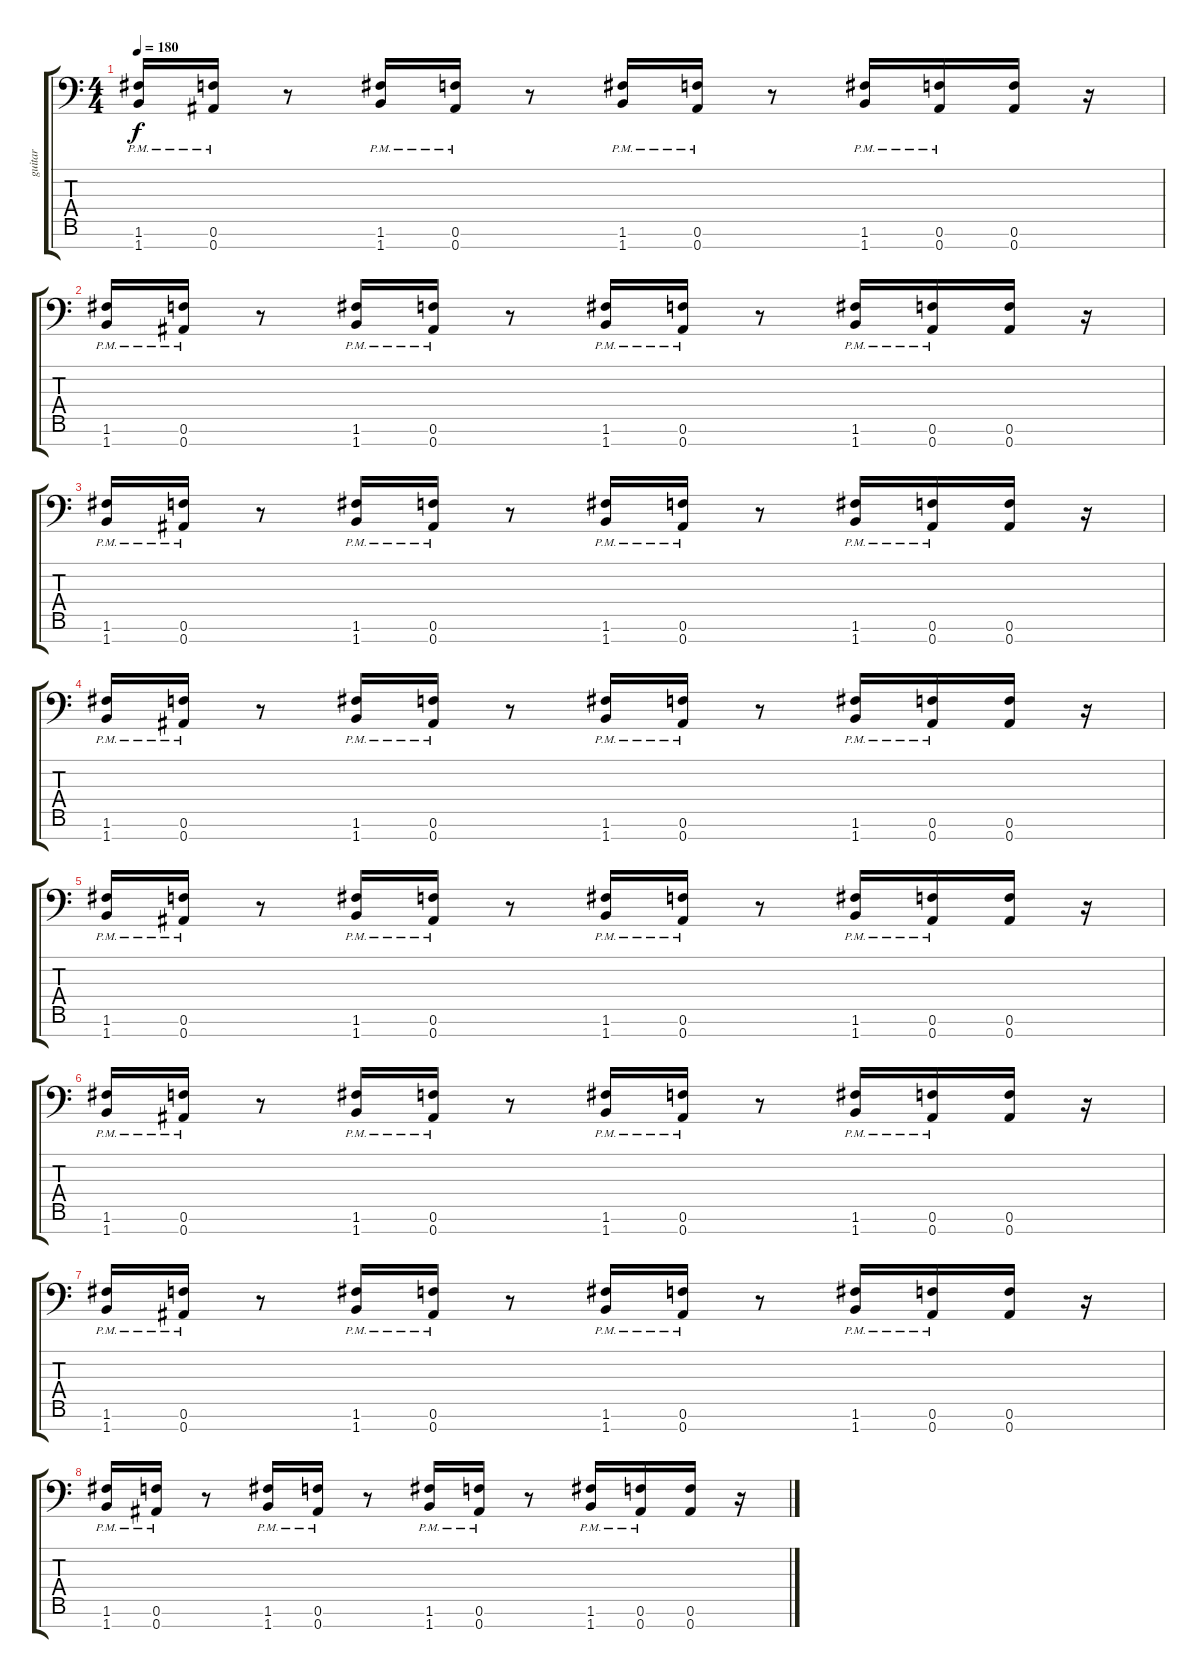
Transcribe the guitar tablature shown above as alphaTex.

\track ("guitar" "guitar") {instrument overdrivenguitar}
\staff {score tabs}
\tuning (F4 C4 Ab3 Eb3 Bb2 F2 Bb1) {hide}
\ts (4 4)
\tempo 180
\clef f4
\ks c
(1.6{pm} 1.7{pm}).16{dy f} (0.6{pm} 0.7{pm}).16 r.8 (1.6{pm} 1.7{pm}).16 (0.6{pm} 0.7{pm}).16 r.8 (1.6{pm} 1.7{pm}).16 (0.6{pm} 0.7{pm}).16 r.8 (1.6{pm} 1.7{pm}).16 (0.6{pm} 0.7{pm}).16 (0.6 0.7).16 r.16 |
(1.6{pm} 1.7{pm}).16 (0.6{pm} 0.7{pm}).16 r.8 (1.6{pm} 1.7{pm}).16 (0.6{pm} 0.7{pm}).16 r.8 (1.6{pm} 1.7{pm}).16 (0.6{pm} 0.7{pm}).16 r.8 (1.6{pm} 1.7{pm}).16 (0.6{pm} 0.7{pm}).16 (0.6 0.7).16 r.16 |
(1.6{pm} 1.7{pm}).16 (0.6{pm} 0.7{pm}).16 r.8 (1.6{pm} 1.7{pm}).16 (0.6{pm} 0.7{pm}).16 r.8 (1.6{pm} 1.7{pm}).16 (0.6{pm} 0.7{pm}).16 r.8 (1.6{pm} 1.7{pm}).16 (0.6{pm} 0.7{pm}).16 (0.6 0.7).16 r.16 |
(1.6{pm} 1.7{pm}).16 (0.6{pm} 0.7{pm}).16 r.8 (1.6{pm} 1.7{pm}).16 (0.6{pm} 0.7{pm}).16 r.8 (1.6{pm} 1.7{pm}).16 (0.6{pm} 0.7{pm}).16 r.8 (1.6{pm} 1.7{pm}).16 (0.6{pm} 0.7{pm}).16 (0.6 0.7).16 r.16 |
(1.6{pm} 1.7{pm}).16 (0.6{pm} 0.7{pm}).16 r.8 (1.6{pm} 1.7{pm}).16 (0.6{pm} 0.7{pm}).16 r.8 (1.6{pm} 1.7{pm}).16 (0.6{pm} 0.7{pm}).16 r.8 (1.6{pm} 1.7{pm}).16 (0.6{pm} 0.7{pm}).16 (0.6 0.7).16 r.16 |
(1.6{pm} 1.7{pm}).16 (0.6{pm} 0.7{pm}).16 r.8 (1.6{pm} 1.7{pm}).16 (0.6{pm} 0.7{pm}).16 r.8 (1.6{pm} 1.7{pm}).16 (0.6{pm} 0.7{pm}).16 r.8 (1.6{pm} 1.7{pm}).16 (0.6{pm} 0.7{pm}).16 (0.6 0.7).16 r.16 |
(1.6{pm} 1.7{pm}).16 (0.6{pm} 0.7{pm}).16 r.8 (1.6{pm} 1.7{pm}).16 (0.6{pm} 0.7{pm}).16 r.8 (1.6{pm} 1.7{pm}).16 (0.6{pm} 0.7{pm}).16 r.8 (1.6{pm} 1.7{pm}).16 (0.6{pm} 0.7{pm}).16 (0.6 0.7).16 r.16 |
(1.6{pm} 1.7{pm}).16 (0.6{pm} 0.7{pm}).16 r.8 (1.6{pm} 1.7{pm}).16 (0.6{pm} 0.7{pm}).16 r.8 (1.6{pm} 1.7{pm}).16 (0.6{pm} 0.7{pm}).16 r.8 (1.6{pm} 1.7{pm}).16 (0.6{pm} 0.7{pm}).16 (0.6 0.7).16 r.16
